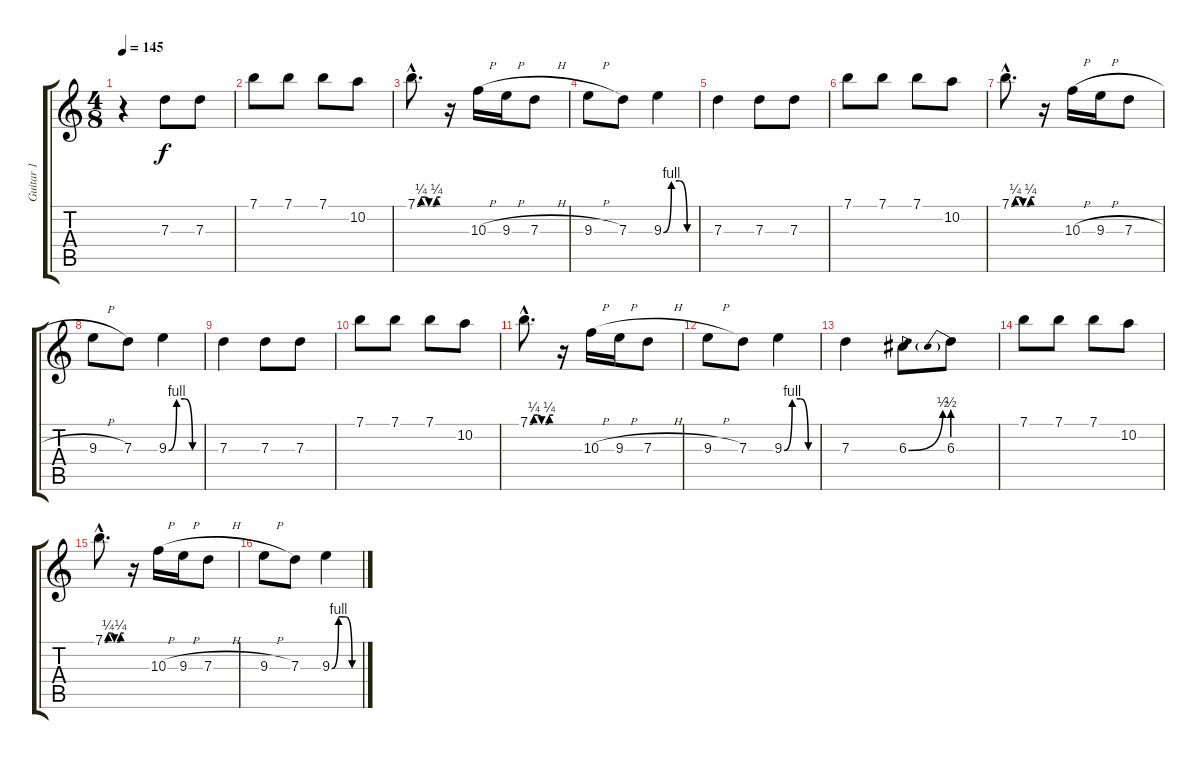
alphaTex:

\track ("Guitar 1" "Guitar 1") {instrument distortionguitar}
\staff {score tabs}
\tuning (E4 B3 G3 D3 A2 E2) {hide}
\ts (4 8)
\tempo 145
\clef g2
\ks c
r.4{dy p} 7.3.8{dy f} 7.3.8 |
7.1.8 7.1.8 7.1.8 10.2.8 |
7.1{be (custom 0 0 10 1 20 1 30 0 40 0 50 1 60 1) hac}.8{d} r.16 10.3{h}.16 9.3{h}.16 7.3{h}.8 |
9.3{h}.8 7.3.8 9.3{be (custom 0 0 15 4 30 4 45 0 60 0)}.4 |
7.3.4 7.3.8 7.3.8 |
7.1.8 7.1.8 7.1.8 10.2.8 |
7.1{be (custom 0 0 10 1 20 1 30 0 40 0 50 1 60 1) hac}.8{d} r.16 10.3{h}.16 9.3{h}.16 7.3{h}.8 |
9.3{h}.8 7.3.8 9.3{be (custom 0 0 15 4 30 4 45 0 60 0)}.4 |
7.3.4 7.3.8 7.3.8 |
7.1.8 7.1.8 7.1.8 10.2.8 |
7.1{be (custom 0 0 10 1 20 1 30 0 40 0 50 1 60 1) hac}.8{d} r.16 10.3{h}.16 9.3{h}.16 7.3{h}.8 |
9.3{h}.8 7.3.8 9.3{be (custom 0 0 15 4 30 4 45 0 60 0)}.4 |
7.3.4 6.3{be (bend 0 0 60 2)}.8 6.3{be (prebend 0 2 60 2)}.8 |
7.1.8 7.1.8 7.1.8 10.2.8 |
7.1{be (custom 0 0 10 1 20 1 30 0 40 0 50 1 60 1) hac}.8{d} r.16 10.3{h}.16 9.3{h}.16 7.3{h}.8 |
9.3{h}.8 7.3.8 9.3{be (custom 0 0 15 4 30 4 45 0 60 0)}.4
